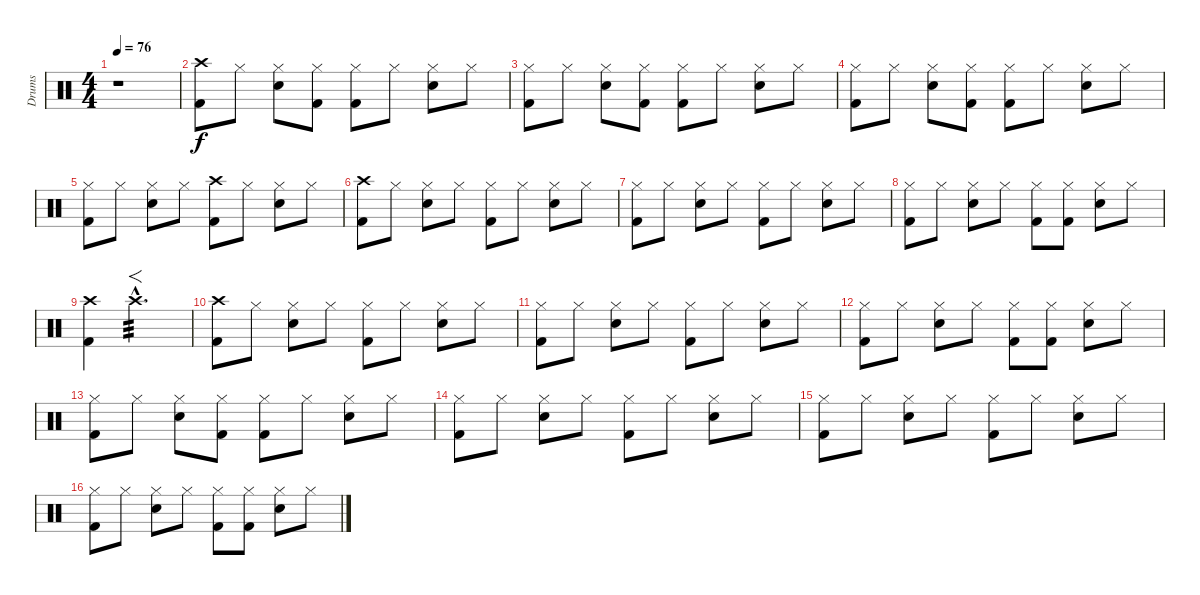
\track ("Drums" "Drums") {instrument percussion}
\staff {score}
\articulation defaults
\ts (4 4)
\tempo 76
\clef neutral
\ks c
r.1{dy f} |
("Crash high (hit)" "Kick (hit) 2").8 "Hi-Hat (closed)".8 ("Hi-Hat (closed)" "Snare (hit) 2").8 ("Hi-Hat (closed)" "Kick (hit) 2").8 ("Hi-Hat (closed)" "Kick (hit) 2").8 "Hi-Hat (closed)".8 ("Hi-Hat (closed)" "Snare (hit) 2").8 "Hi-Hat (closed)".8 |
("Hi-Hat (closed)" "Kick (hit) 2").8 "Hi-Hat (closed)".8 ("Hi-Hat (closed)" "Snare (hit) 2").8 ("Hi-Hat (closed)" "Kick (hit) 2").8 ("Hi-Hat (closed)" "Kick (hit) 2").8 "Hi-Hat (closed)".8 ("Hi-Hat (closed)" "Snare (hit) 2").8 "Hi-Hat (closed)".8 |
("Hi-Hat (closed)" "Kick (hit) 2").8 "Hi-Hat (closed)".8 ("Hi-Hat (closed)" "Snare (hit) 2").8 ("Hi-Hat (closed)" "Kick (hit) 2").8 ("Hi-Hat (closed)" "Kick (hit) 2").8 "Hi-Hat (closed)".8 ("Hi-Hat (closed)" "Snare (hit) 2").8 "Hi-Hat (closed)".8 |
("Hi-Hat (closed)" "Kick (hit) 2").8 "Hi-Hat (closed)".8 ("Hi-Hat (closed)" "Snare (hit) 2").8 "Hi-Hat (closed)".8 ("Crash high (hit)" "Kick (hit) 2").8 "Hi-Hat (closed)".8 ("Hi-Hat (closed)" "Snare (hit) 2").8 "Hi-Hat (closed)".8 |
("Crash high (hit)" "Kick (hit) 2").8 "Hi-Hat (closed)".8 ("Hi-Hat (closed)" "Snare (hit) 2").8 "Hi-Hat (closed)".8 ("Hi-Hat (closed)" "Kick (hit) 2").8 "Hi-Hat (closed)".8 ("Hi-Hat (closed)" "Snare (hit) 2").8 "Hi-Hat (closed)".8 |
("Hi-Hat (closed)" "Kick (hit) 2").8 "Hi-Hat (closed)".8 ("Hi-Hat (closed)" "Snare (hit) 2").8 "Hi-Hat (closed)".8 ("Hi-Hat (closed)" "Kick (hit) 2").8 "Hi-Hat (closed)".8 ("Hi-Hat (closed)" "Snare (hit) 2").8 "Hi-Hat (closed)".8 |
("Hi-Hat (closed)" "Kick (hit) 2").8 "Hi-Hat (closed)".8 ("Hi-Hat (closed)" "Snare (hit) 2").8 "Hi-Hat (closed)".8 ("Hi-Hat (closed)" "Kick (hit) 2").8 ("Hi-Hat (closed)" "Kick (hit) 2").8 ("Hi-Hat (closed)" "Snare (hit) 2").8 "Hi-Hat (closed)".8 |
("Crash high (hit)" "Kick (hit) 2").4 "Crash high (hit)"{hac}.2{f d tp 3} |
("Crash high (hit)" "Kick (hit) 2").8 "Hi-Hat (closed)".8 ("Hi-Hat (closed)" "Snare (hit) 2").8 "Hi-Hat (closed)".8 ("Hi-Hat (closed)" "Kick (hit) 2").8 "Hi-Hat (closed)".8 ("Hi-Hat (closed)" "Snare (hit) 2").8 "Hi-Hat (closed)".8 |
("Hi-Hat (closed)" "Kick (hit) 2").8 "Hi-Hat (closed)".8 ("Hi-Hat (closed)" "Snare (hit) 2").8 "Hi-Hat (closed)".8 ("Hi-Hat (closed)" "Kick (hit) 2").8 "Hi-Hat (closed)".8 ("Hi-Hat (closed)" "Snare (hit) 2").8 "Hi-Hat (closed)".8 |
("Hi-Hat (closed)" "Kick (hit) 2").8 "Hi-Hat (closed)".8 ("Hi-Hat (closed)" "Snare (hit) 2").8 "Hi-Hat (closed)".8 ("Hi-Hat (closed)" "Kick (hit) 2").8 ("Hi-Hat (closed)" "Kick (hit) 2").8 ("Hi-Hat (closed)" "Snare (hit) 2").8 "Hi-Hat (closed)".8 |
("Hi-Hat (closed)" "Kick (hit) 2").8 "Hi-Hat (closed)".8 ("Hi-Hat (closed)" "Snare (hit) 2").8 ("Hi-Hat (closed)" "Kick (hit) 2").8 ("Hi-Hat (closed)" "Kick (hit) 2").8 "Hi-Hat (closed)".8 ("Hi-Hat (closed)" "Snare (hit) 2").8 "Hi-Hat (closed)".8 |
("Hi-Hat (closed)" "Kick (hit) 2").8 "Hi-Hat (closed)".8 ("Hi-Hat (closed)" "Snare (hit) 2").8 "Hi-Hat (closed)".8 ("Hi-Hat (closed)" "Kick (hit) 2").8 "Hi-Hat (closed)".8 ("Hi-Hat (closed)" "Snare (hit) 2").8 "Hi-Hat (closed)".8 |
("Hi-Hat (closed)" "Kick (hit) 2").8 "Hi-Hat (closed)".8 ("Hi-Hat (closed)" "Snare (hit) 2").8 "Hi-Hat (closed)".8 ("Hi-Hat (closed)" "Kick (hit) 2").8 "Hi-Hat (closed)".8 ("Hi-Hat (closed)" "Snare (hit) 2").8 "Hi-Hat (closed)".8 |
("Hi-Hat (closed)" "Kick (hit) 2").8 "Hi-Hat (closed)".8 ("Hi-Hat (closed)" "Snare (hit) 2").8 "Hi-Hat (closed)".8 ("Hi-Hat (closed)" "Kick (hit) 2").8 ("Hi-Hat (closed)" "Kick (hit) 2").8 ("Hi-Hat (closed)" "Snare (hit) 2").8 "Hi-Hat (closed)".8
